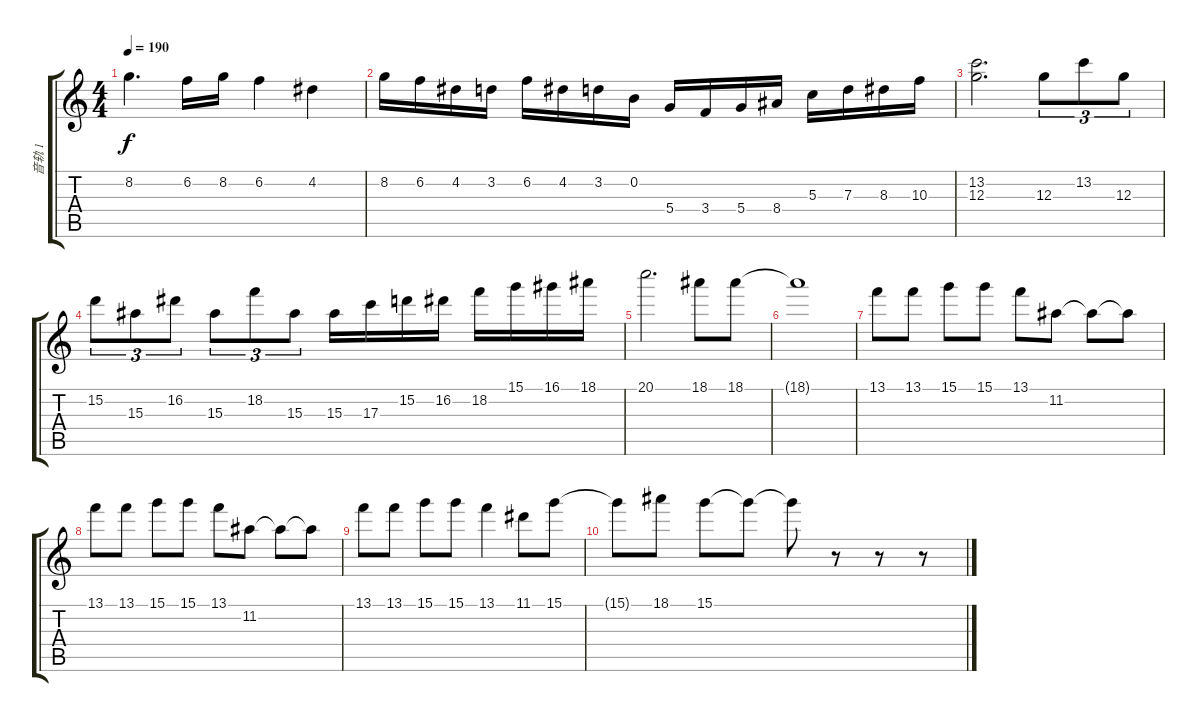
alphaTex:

\track ("音轨 1" "音轨 1") {instrument distortionguitar}
\staff {score tabs}
\tuning (E4 B3 G3 D3 A2 E2) {hide}
\ts (4 4)
\tempo 190
\clef g2
\ks c
8.2.4{d dy f} 6.2.16 8.2.16 6.2.4 4.2.4 |
8.2.16 6.2.16 4.2.16 3.2.16 6.2.16 4.2.16 3.2.16 0.2.16 5.4.16 3.4.16 5.4.16 8.4.16 5.3.16 7.3.16 8.3.16 10.3.16 |
(13.2 12.3).2{d} 12.3.8{tu (3 2)} 13.2.8{tu (3 2)} 12.3.8{tu (3 2)} |
15.2.8{tu (3 2)} 15.3.8{tu (3 2)} 16.2.8{tu (3 2)} 15.3.8{tu (3 2)} 18.2.8{tu (3 2)} 15.3.8{tu (3 2)} 15.3.16 17.3.16 15.2.16 16.2.16 18.2.16 15.1.16 16.1.16 18.1.16 |
20.1.2{d} 18.1.8 18.1.8 |
18.1{t}.1 |
13.1.8 13.1.8 15.1.8 15.1.8 13.1.8 11.2.8 11.2{t}.8 11.2{t}.8 |
13.1.8 13.1.8 15.1.8 15.1.8 13.1.8 11.2.8 11.2{t}.8 11.2{t}.8 |
13.1.8 13.1.8 15.1.8 15.1.8 13.1.4 11.1.8 15.1.8 |
15.1{t}.8 18.1.8 15.1.8 15.1{t}.8 15.1{t}.8 r.8 r.8 r.8
